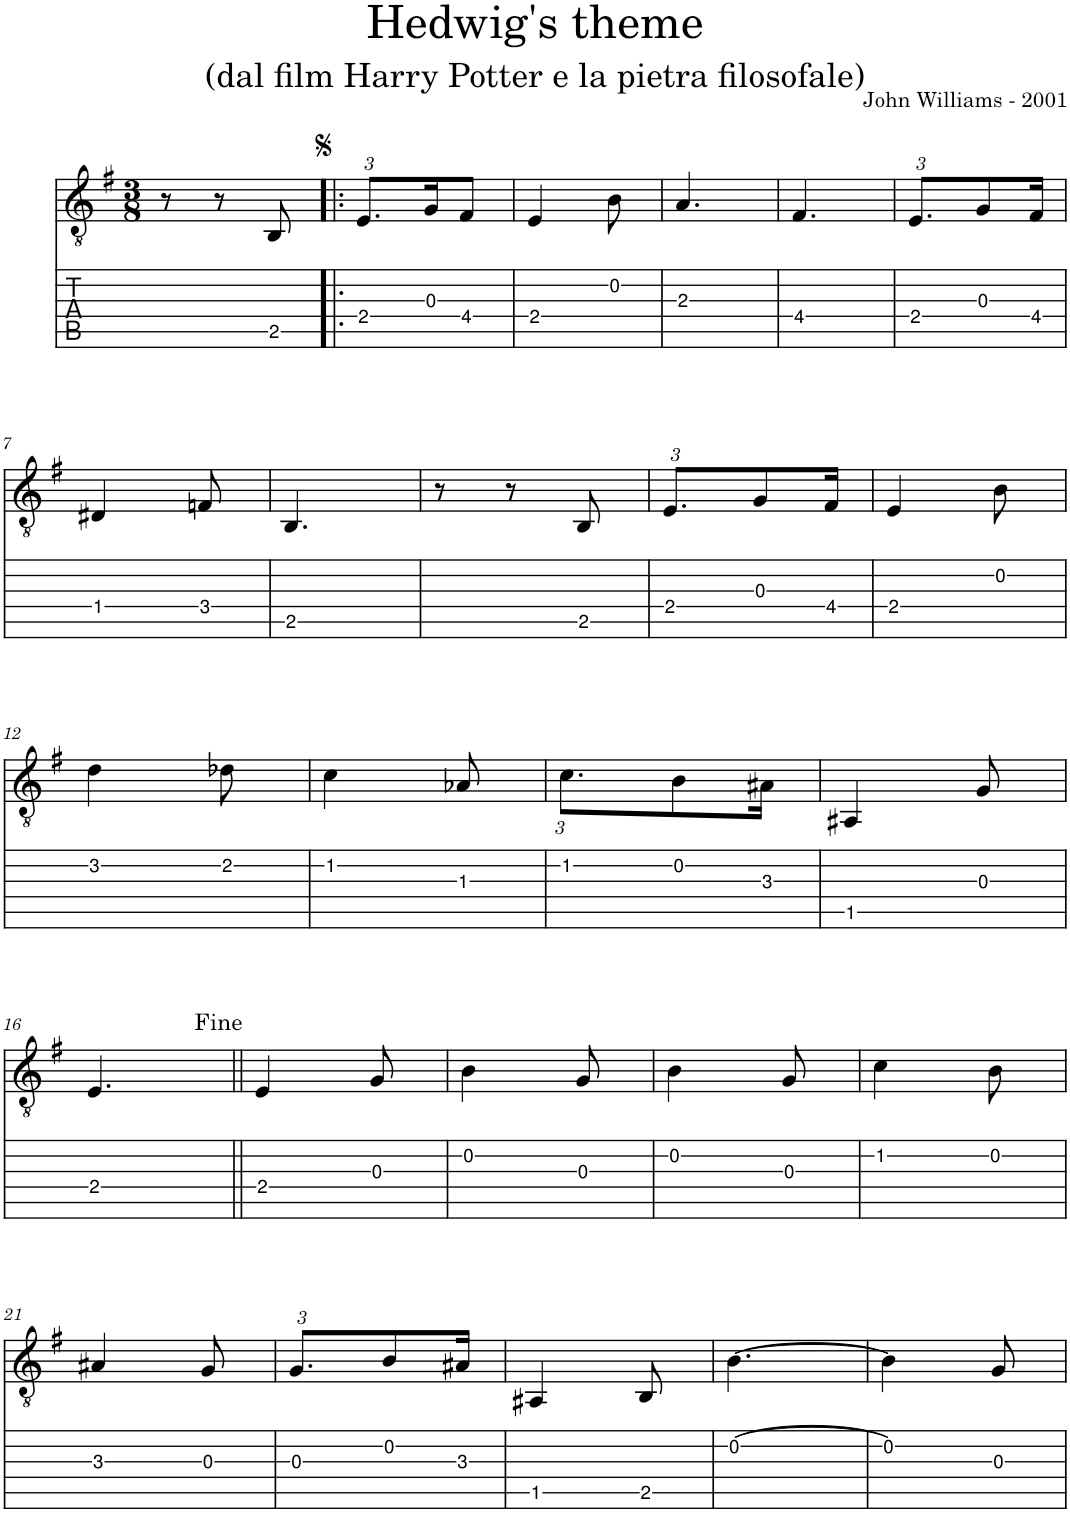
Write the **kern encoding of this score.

**kern	**kern
*part1	*part1
*staff2	*staff1
*I"Guitar	*
*I'Guit.	*
*stria6	*
*	*clefGv2
*k[f#]	*k[f#]
*M3/8	*M3/8
=1	=1
8r	8r
8r	8r
8BB	8BB/
=2!|:	=2!|:
8.EL	8.E/L
16GK	16G/K
8F#J	8F#/J
=3	=3
4E	4E/
8B	8B\
=4	=4
4.A	4.A/
=5	=5
4.F#	4.F#/
=6	=6
8.EL	8.E/L
8G	8G/
16F#Jk	16F#/Jk
!!LO:LB:g=z
=7	=7
4D#	4D#X/
8F	8Fn/
=8	=8
4.BB	4.BB/
=9	=9
8r	8r
8r	8r
8BB	8BB/
=10	=10
8.EL	8.E/L
8G	8G/
16F#Jk	16F#/Jk
=11	=11
4E	4E/
8B	8B\
!!LO:LB:g=z
=12	=12
4d	4d\
8d-	8d-X\
=13	=13
4c	4c\
8A-	8A-X/
=14	=14
8.cL	8.c\L
8B	8B\
16A#Jk	16A#X\Jk
=15	=15
4AA#	4AA#X/
8G	8G/
!!LO:LB:g=z
=16	=16
4.E	4.E/
=17||	=17||
4E	4E/
8G	8G/
=18	=18
4B	4B\
8G	8G/
=19	=19
4B	4B\
8G	8G/
=20	=20
4c	4c\
8B	8B\
!!LO:LB:g=z
=21	=21
4A#	4A#X/
8G	8G/
=22	=22
8.GL	8.G/L
8B	8B/
16A#XJk	16A#X/Jk
=23	=23
4AA#	4AA#X/
8BB	8BB/
=24	=24
[4.B	[4.B\
=25	=25
4B]	4B\]
8G	8G/
=	=
*-	*-
